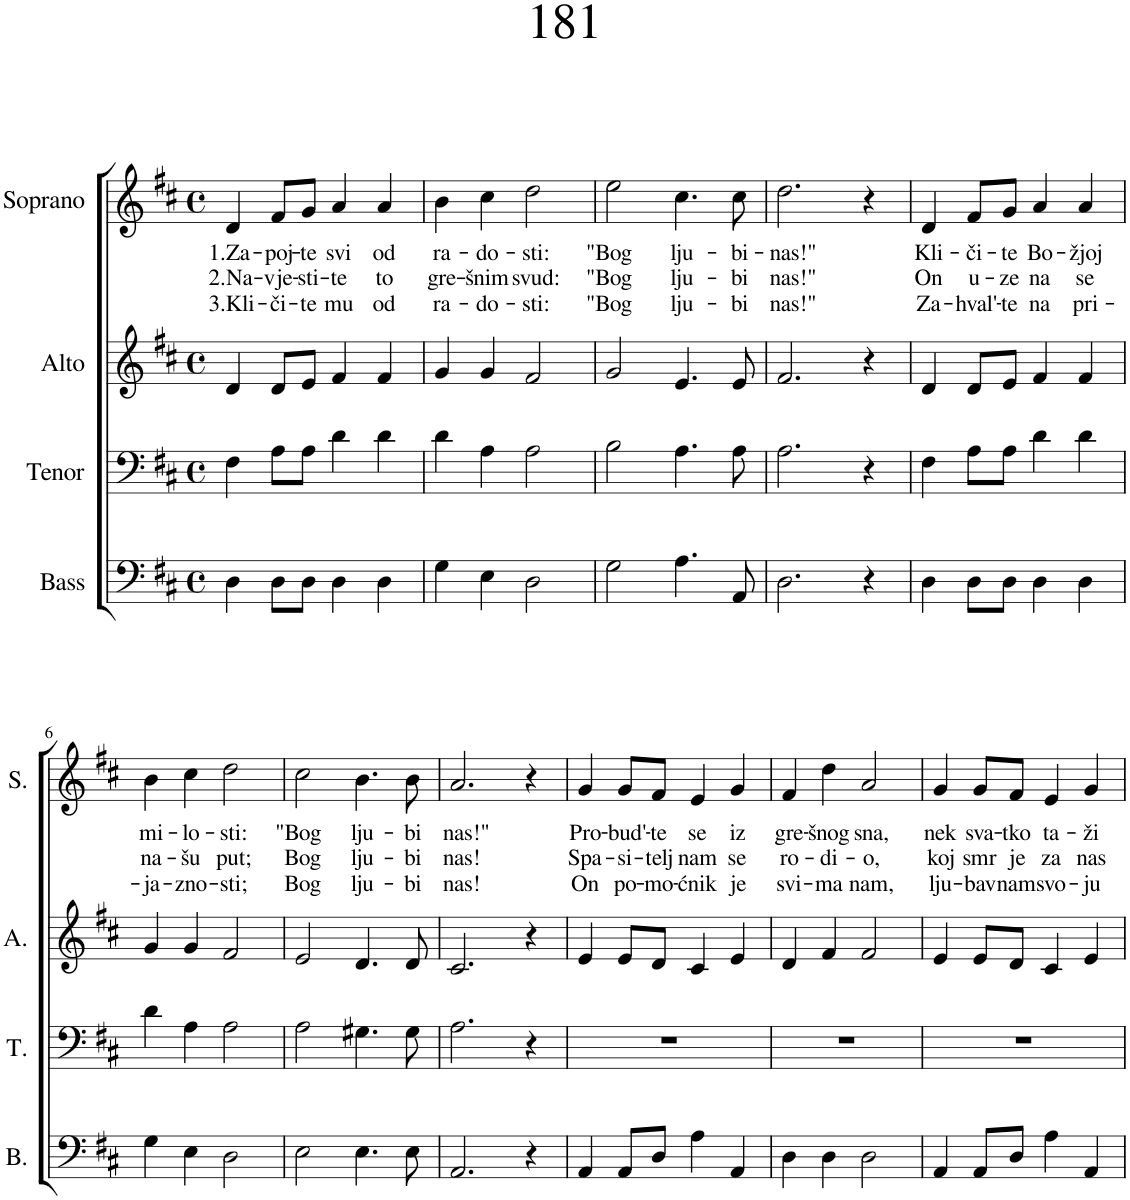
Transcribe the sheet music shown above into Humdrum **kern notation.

**kern	**kern	**kern	**kern	**text	**text	**text
*part4	*part3	*part2	*part1	*part1	*part1	*part1
*staff4	*staff3	*staff2	*staff1	*staff1	*staff1	*staff1
*I"Bass	*I"Tenor	*I"Alto	*I"Soprano	*	*	*
*I'B.	*I'T.	*I'A.	*I'S.	*	*	*
*clefF4	*clefF4	*clefG2	*clefG2	*	*	*
*k[f#c#]	*k[f#c#]	*k[f#c#]	*k[f#c#]	*	*	*
*M4/4	*M4/4	*M4/4	*M4/4	*	*	*
*met(c)	*met(c)	*met(c)	*met(c)	*	*	*
=1	=1	=1	=1	=1	=1	=1
!	!	!	!	!LO:LY:b	!LO:LY:b	!LO:LY:b
4D\	4F#\	4d/	4d/	1.Za-	2.Na-	3.Kli-
!	!	!	!	!LO:LY:b	!LO:LY:b	!LO:LY:b
8D\L	8A\L	8d/L	8f#/L	-poj-	-vje-	-či-
!	!	!	!	!LO:LY:b	!LO:LY:b	!LO:LY:b
8D\J	8A\J	8e/J	8g/J	-te	-sti-	-te
!	!	!	!	!LO:LY:b	!LO:LY:b	!LO:LY:b
4D\	4d\	4f#/	4a/	svi	-te	mu
!	!	!	!	!LO:LY:b	!LO:LY:b	!LO:LY:b
4D\	4d\	4f#/	4a/	od	to	od
=2	=2	=2	=2	=2	=2	=2
!	!	!	!	!LO:LY:b	!LO:LY:b	!LO:LY:b
4G\	4d\	4g/	4b\	ra-	gre-	ra-
!	!	!	!	!LO:LY:b	!LO:LY:b	!LO:LY:b
4E\	4A\	4g/	4cc#\	-do-	-šnim	-do-
!	!	!	!	!LO:LY:b	!LO:LY:b	!LO:LY:b
2D\	2A\	2f#/	2dd\	-sti:	svud:	-sti:
=3	=3	=3	=3	=3	=3	=3
!	!	!	!	!LO:LY:b	!LO:LY:b	!LO:LY:b
2G\	2B\	2g/	2ee\	"Bog	"Bog	"Bog
!	!	!	!	!LO:LY:b	!LO:LY:b	!LO:LY:b
4.A\	4.A\	4.e/	4.cc#\	lju-	lju-	lju-
!	!	!	!	!LO:LY:b	!LO:LY:b	!LO:LY:b
8AA/	8A\	8e/	8cc#\	-bi-	-bi	-bi
=4	=4	=4	=4	=4	=4	=4
!	!	!	!	!LO:LY:b	!LO:LY:b	!LO:LY:b
2.D\	2.A\	2.f#/	2.dd\	-nas!"	nas!"	nas!"
4r	4r	4r	4r	.	.	.
=5	=5	=5	=5	=5	=5	=5
!	!	!	!	!LO:LY:b	!LO:LY:b	!LO:LY:b
4D\	4F#\	4d/	4d/	Kli-	On	Za-
!	!	!	!	!LO:LY:b	!LO:LY:b	!LO:LY:b
8D\L	8A\L	8d/L	8f#/L	-či-	u-	-hval'-
!	!	!	!	!LO:LY:b	!LO:LY:b	!LO:LY:b
8D\J	8A\J	8e/J	8g/J	-te	-ze	-te
!	!	!	!	!LO:LY:b	!LO:LY:b	!LO:LY:b
4D\	4d\	4f#/	4a/	Bo-	na	na
!	!	!	!	!LO:LY:b	!LO:LY:b	!LO:LY:b
4D\	4d\	4f#/	4a/	-žjoj	se	pri-
!!LO:LB:g=z
=6	=6	=6	=6	=6	=6	=6
!	!	!	!	!LO:LY:b	!LO:LY:b	!LO:LY:b
4G\	4d\	4g/	4b\	mi-	na-	-ja-
!	!	!	!	!LO:LY:b	!LO:LY:b	!LO:LY:b
4E\	4A\	4g/	4cc#\	-lo-	-šu	-zno-
!	!	!	!	!LO:LY:b	!LO:LY:b	!LO:LY:b
2D\	2A\	2f#/	2dd\	-sti:	put;	-sti;
=7	=7	=7	=7	=7	=7	=7
!	!	!	!	!LO:LY:b	!LO:LY:b	!LO:LY:b
2E\	2A\	2e/	2cc#\	"Bog	Bog	Bog
!	!	!	!	!LO:LY:b	!LO:LY:b	!LO:LY:b
4.E\	4.G#X\	4.d/	4.b\	lju-	lju-	lju-
!	!	!	!	!LO:LY:b	!LO:LY:b	!LO:LY:b
8E\	8G#\	8d/	8b\	-bi	-bi	-bi
=8	=8	=8	=8	=8	=8	=8
!	!	!	!	!LO:LY:b	!LO:LY:b	!LO:LY:b
2.AA/	2.A\	2.c#/	2.a/	nas!"	nas!	nas!
4r	4r	4r	4r	.	.	.
=9	=9	=9	=9	=9	=9	=9
!	!	!	!	!LO:LY:b	!LO:LY:b	!LO:LY:b
4AA/	1r	4e/	4g/	Pro-	Spa-	On
!	!	!	!	!LO:LY:b	!LO:LY:b	!LO:LY:b
8AA/L	.	8e/L	8g/L	-bud'-	-si-	po-
!	!	!	!	!LO:LY:b	!LO:LY:b	!LO:LY:b
8D/J	.	8d/J	8f#/J	-te	-telj	-mo-
!	!	!	!	!LO:LY:b	!LO:LY:b	!LO:LY:b
4A\	.	4c#/	4e/	se	nam	-ćnik
!	!	!	!	!LO:LY:b	!LO:LY:b	!LO:LY:b
4AA/	.	4e/	4g/	iz	se	je
=10	=10	=10	=10	=10	=10	=10
!	!	!	!	!LO:LY:b	!LO:LY:b	!LO:LY:b
4D\	1r	4d/	4f#/	gre-	ro-	svi-
!	!	!	!	!LO:LY:b	!LO:LY:b	!LO:LY:b
4D\	.	4f#/	4dd\	-šnog	-di-	-ma
!	!	!	!	!LO:LY:b	!LO:LY:b	!LO:LY:b
2D\	.	2f#/	2a/	sna,	-o,	nam,
=11	=11	=11	=11	=11	=11	=11
!	!	!	!	!LO:LY:b	!LO:LY:b	!LO:LY:b
4AA/	1r	4e/	4g/	nek	koj	lju-
!	!	!	!	!LO:LY:b	!LO:LY:b	!LO:LY:b
8AA/L	.	8e/L	8g/L	sva-	smr	-bav
!	!	!	!	!LO:LY:b	!LO:LY:b	!LO:LY:b
8D/J	.	8d/J	8f#/J	-tko	je	nam
!	!	!	!	!LO:LY:b	!LO:LY:b	!LO:LY:b
4A\	.	4c#/	4e/	ta-	za	svo-
!	!	!	!	!LO:LY:b	!LO:LY:b	!LO:LY:b
4AA/	.	4e/	4g/	-ži	nas	-ju
=	=	=	=	=	=	=
*-	*-	*-	*-	*-	*-	*-
